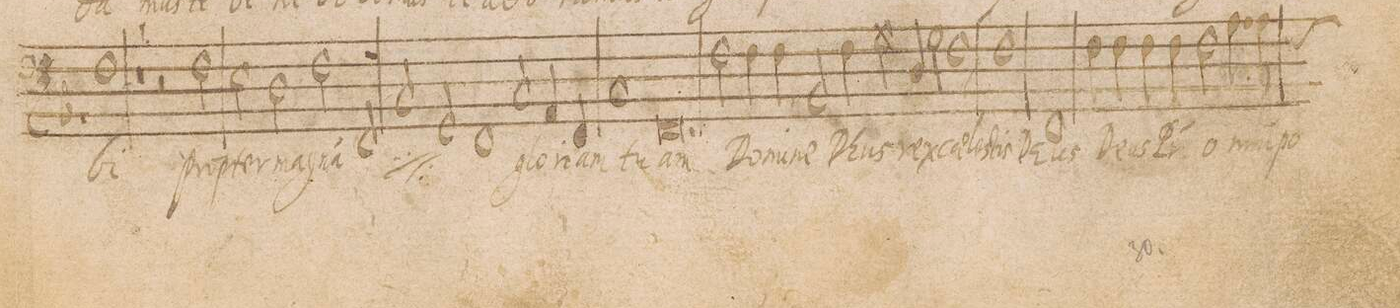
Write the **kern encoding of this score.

**kern	**text
*I"BASVS	*
*clefF4	*
*k[b-]	*
*met(C|)	*
*M2/1	*
1F	-bi
1r	.
=20	=20
2r	.
2F\	pro-
2E\	-pter
2D\	ma-
=21	=21
2F\	-gna(m)
*	*ij
2FF/	pro-
2C/	-pter
2GG/	ma-
=22	=22
1FF	-gnam
*	*Xij
2C/	glo-
4AA/	-ri-
4FF/	-am
=23	=23
1C	tu-
0.FF	-am
=24	=24
=25	=25
2F\	Do-
4F\	-mi-
4F\	-ne
2BB-/	De-
4F\	-us
2G\	rex
=26	=26
4D/	cae-
2G\	-les-
1F	-tis
=27	=27
1F	De-
1FF	-us
=28	=28
4F\	De-
4F\	-us
4F\	P(a)-
4F\	-(te)r
2F\	o-
4.A\	-mni-
*custos:F	*
8A\	-po-
=29	=29
*-	*-
